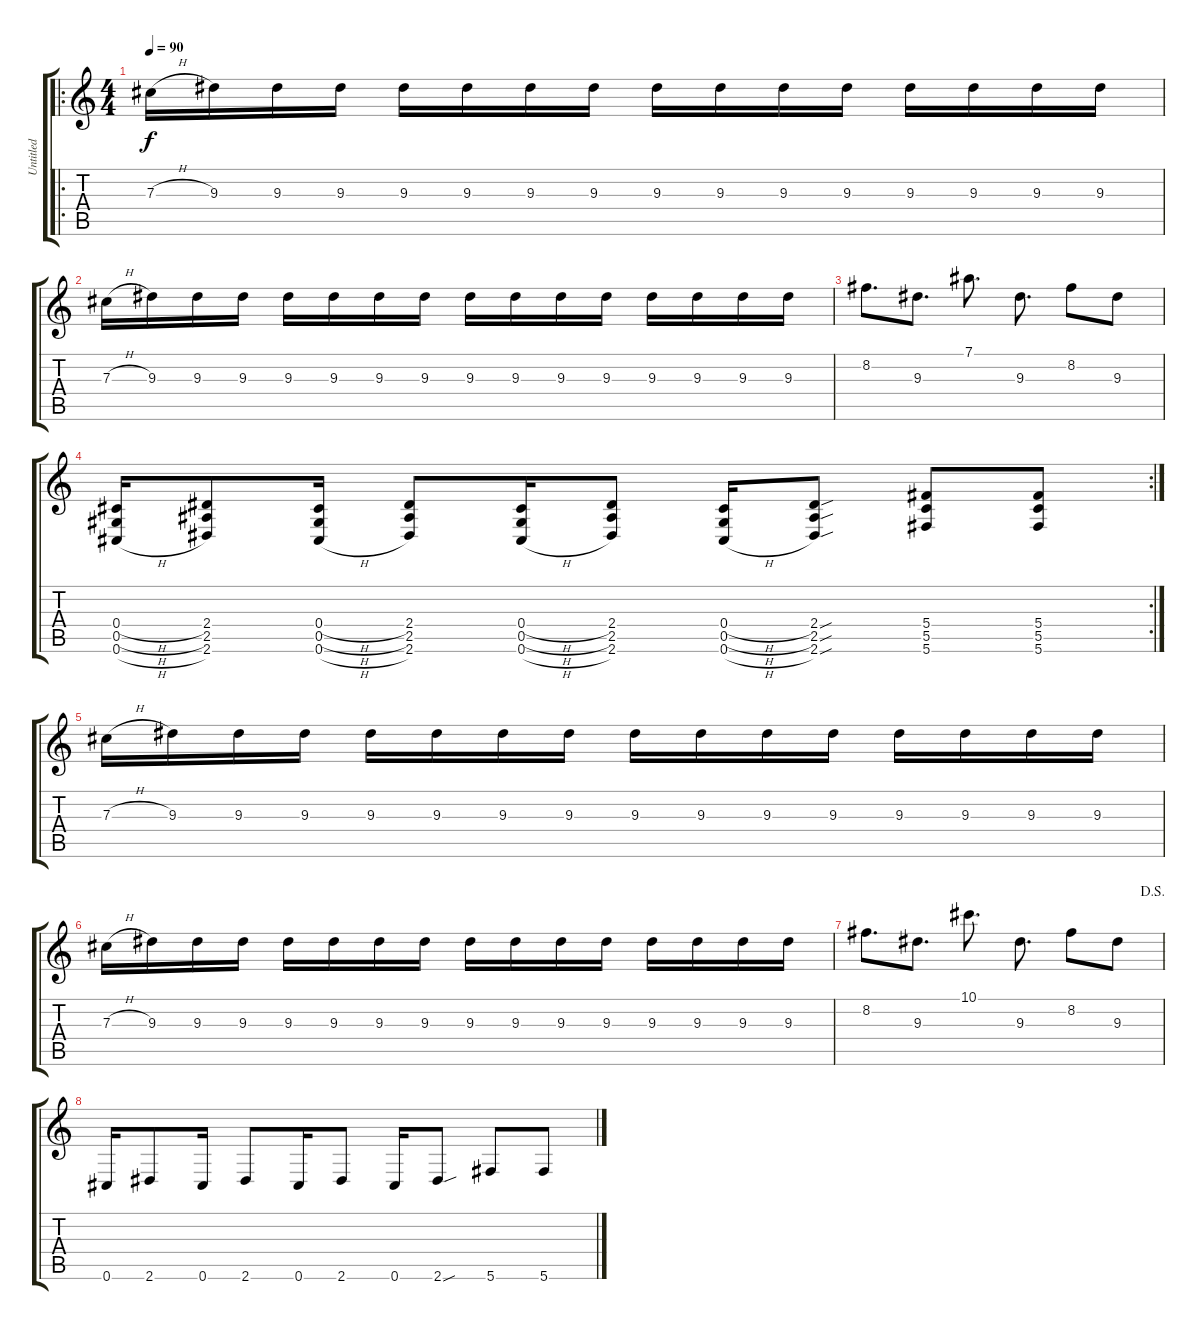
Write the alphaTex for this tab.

\track ("Untitled" "Untitled") {instrument distortionguitar}
\staff {score tabs}
\tuning (Eb4 Bb3 Gb3 Db3 Ab2 Db2) {hide}
\ro
\ts (4 4)
\tempo 90
\clef g2
\ks c
7.3{h}.16{dy f} 9.3.16 9.3.16 9.3.16 9.3.16 9.3.16 9.3.16 9.3.16 9.3.16 9.3.16 9.3.16 9.3.16 9.3.16 9.3.16 9.3.16 9.3.16 |
7.3{h}.16 9.3.16 9.3.16 9.3.16 9.3.16 9.3.16 9.3.16 9.3.16 9.3.16 9.3.16 9.3.16 9.3.16 9.3.16 9.3.16 9.3.16 9.3.16 |
8.2.8{d} 9.3.8{d} 7.1.8{d} 9.3.8{d} 8.2.8 9.3.8 |
\rc 2
(0.4{h} 0.5{h} 0.6{h}).16 (2.4 2.5 2.6).8 (0.4{h} 0.5{h} 0.6{h}).16 (2.4 2.5 2.6).8 (0.4{h} 0.5{h} 0.6{h}).16 (2.4 2.5 2.6).8 (0.4{h} 0.5{h} 0.6{h}).16 (2.4{sou} 2.5{sou} 2.6{sou}).8 (5.4 5.5 5.6).8 (5.4 5.5 5.6).8 |
7.3{h}.16 9.3.16 9.3.16 9.3.16 9.3.16 9.3.16 9.3.16 9.3.16 9.3.16 9.3.16 9.3.16 9.3.16 9.3.16 9.3.16 9.3.16 9.3.16 |
7.3{h}.16 9.3.16 9.3.16 9.3.16 9.3.16 9.3.16 9.3.16 9.3.16 9.3.16 9.3.16 9.3.16 9.3.16 9.3.16 9.3.16 9.3.16 9.3.16 |
\jump dalsegno
8.2.8{d} 9.3.8{d} 10.1.8{d} 9.3.8{d} 8.2.8 9.3.8 |
0.6.16 2.6.8 0.6.16 2.6.8 0.6.16 2.6.8 0.6.16 2.6{sou}.8 5.6.8 5.6.8
